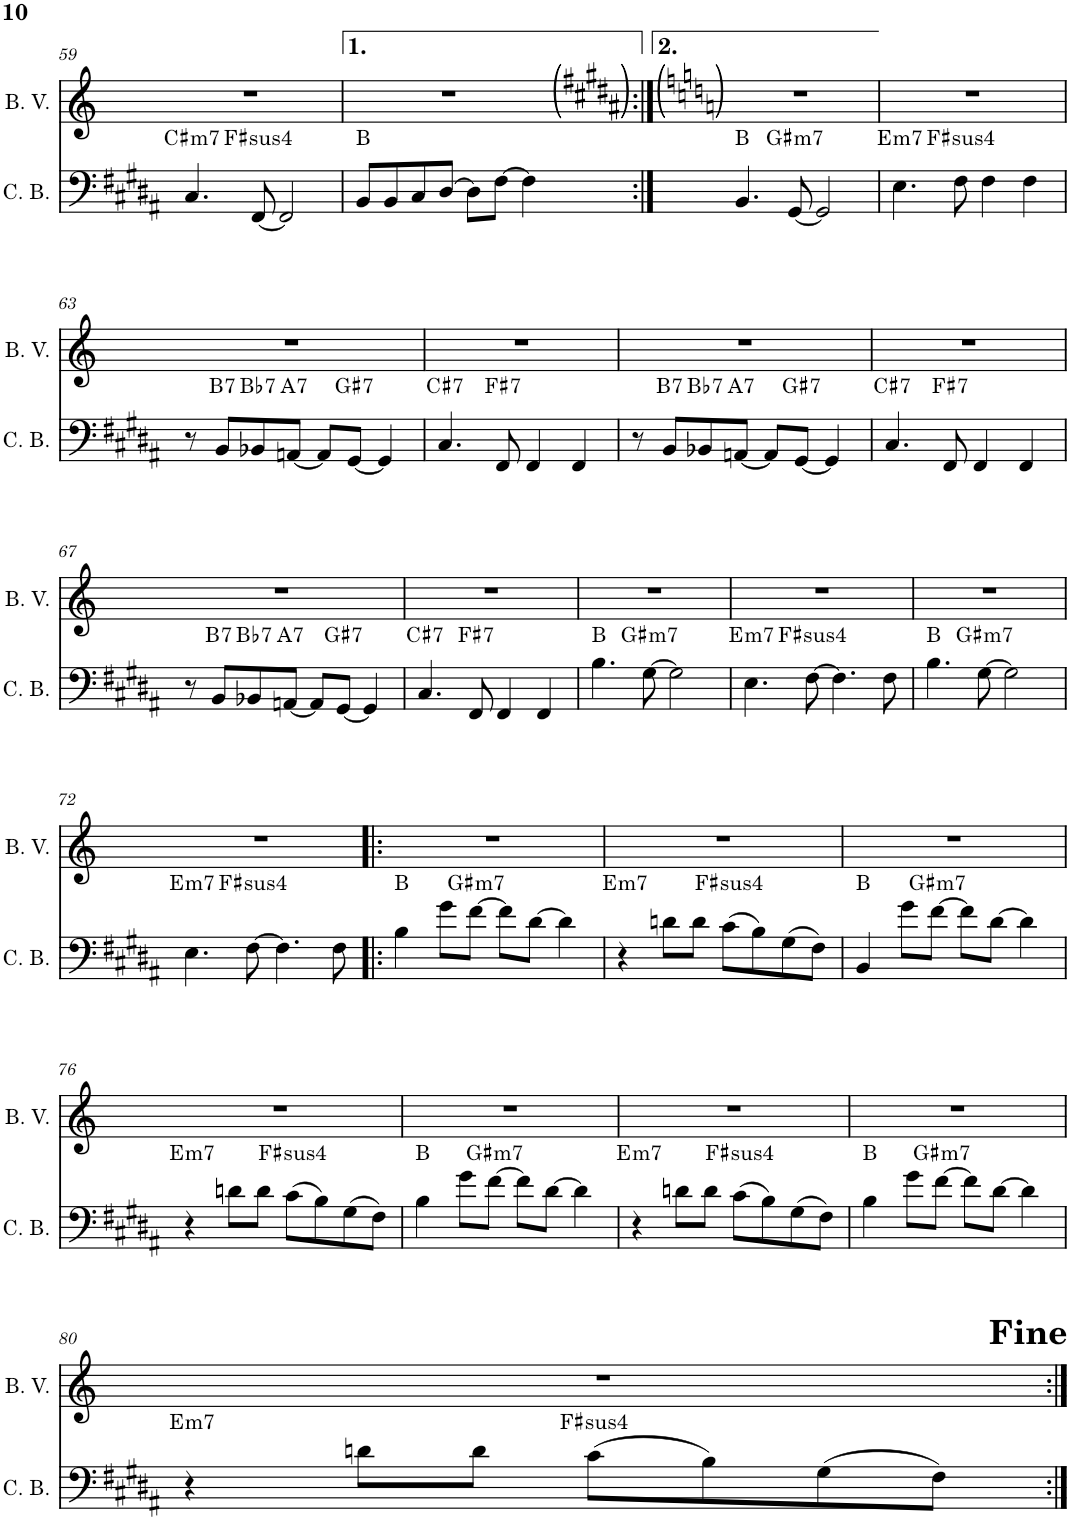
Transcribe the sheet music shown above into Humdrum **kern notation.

**kern	**harte	**kern
*part2	*part2	*part1
*staff2	*	*staff1
*I"Contra Baixo	*	*I"Back Vocal
*I'C. B.	*	*I'B. V.
!!LO:PB:g=z
*clefF4	*	*clefG2
*Trd7c12	*	*
*k[f#c#g#d#a#]	*	*k[]
*M4/4	*	*M4/4
=59	=59	=59
!	!LO:H:kt=m7	!
4.C#/	C#:min7	1r
!	!LO:H:kt=4	!
[8FF#/	F#:sus4	.
2FF#/]	.	.
=60	=60	=60
8BB/L	B:maj	1r
8BB/	.	.
8C#/	.	.
[8D#/J	.	.
8D#\L]	.	.
[8F#\J	.	.
4F#\]	.	.
=61:|!	=61:|!	=61:|!
4.BB/	B:maj	1r
!	!LO:H:kt=m7	!
[8GG#/	G#:min7	.
2GG#/]	.	.
=62	=62	=62
!	!LO:H:kt=m7	!
4.E\	E:min7	1r
!	!LO:H:kt=4	!
8F#\	F#:sus4	.
4F#\	.	.
4F#\	.	.
!!LO:LB:g=z
=63	=63	=63
8r	.	1r
!	!LO:H:kt=7	!
8BB/L	B:7	.
!	!LO:H:kt=7	!
8BB-X/	Bb:7	.
!	!LO:H:kt=7	!
[8AAn/J	A:7	.
8AA/L]	.	.
!	!LO:H:kt=7	!
[8GG#/J	G#:7	.
4GG#/]	.	.
=64	=64	=64
!	!LO:H:kt=7	!
4.C#/	C#:7	1r
!	!LO:H:kt=7	!
8FF#/	F#:7	.
4FF#/	.	.
4FF#/	.	.
=65	=65	=65
8r	.	1r
!	!LO:H:kt=7	!
8BB/L	B:7	.
!	!LO:H:kt=7	!
8BB-X/	Bb:7	.
!	!LO:H:kt=7	!
[8AAn/J	A:7	.
8AA/L]	.	.
!	!LO:H:kt=7	!
[8GG#/J	G#:7	.
4GG#/]	.	.
=66	=66	=66
!	!LO:H:kt=7	!
4.C#/	C#:7	1r
!	!LO:H:kt=7	!
8FF#/	F#:7	.
4FF#/	.	.
4FF#/	.	.
!!LO:LB:g=z
=67	=67	=67
8r	.	1r
!	!LO:H:kt=7	!
8BB/L	B:7	.
!	!LO:H:kt=7	!
8BB-X/	Bb:7	.
!	!LO:H:kt=7	!
[8AAn/J	A:7	.
8AA/L]	.	.
!	!LO:H:kt=7	!
[8GG#/J	G#:7	.
4GG#/]	.	.
=68	=68	=68
!	!LO:H:kt=7	!
4.C#/	C#:7	1r
!	!LO:H:kt=7	!
8FF#/	F#:7	.
4FF#/	.	.
4FF#/	.	.
=69	=69	=69
4.B\	B:maj	1r
!	!LO:H:kt=m7	!
[8G#\	G#:min7	.
2G#\]	.	.
=70	=70	=70
!	!LO:H:kt=m7	!
4.E\	E:min7	1r
!	!LO:H:kt=4	!
[8F#\	F#:sus4	.
4.F#\]	.	.
8F#\	.	.
=71	=71	=71
4.B\	B:maj	1r
!	!LO:H:kt=m7	!
[8G#\	G#:min7	.
2G#\]	.	.
!!LO:LB:g=z
=72	=72	=72
!	!LO:H:kt=m7	!
4.E\	E:min7	1r
!	!LO:H:kt=4	!
[8F#\	F#:sus4	.
4.F#\]	.	.
8F#\	.	.
=73!|:	=73!|:	=73!|:
4B\	B:maj	1r
8g#\L	.	.
!	!LO:H:kt=m7	!
[8f#\J	G#:min7	.
8f#\L]	.	.
[8d#\J	.	.
4d#\]	.	.
=74	=74	=74
!	!LO:H:kt=m7	!
4r	E:min7	1r
8dn\L	.	.
8d\J	.	.
!	!LO:H:kt=4	!
(8c#\L	F#:sus4	.
8B\)	.	.
(8G#\	.	.
8F#\J)	.	.
=75	=75	=75
4BB/	B:maj	1r
8g#\L	.	.
!	!LO:H:kt=m7	!
[8f#\J	G#:min7	.
8f#\L]	.	.
[8d#\J	.	.
4d#\]	.	.
!!LO:LB:g=z
=76	=76	=76
!	!LO:H:kt=m7	!
4r	E:min7	1r
8dn\L	.	.
8d\J	.	.
!	!LO:H:kt=4	!
(8c#\L	F#:sus4	.
8B\)	.	.
(8G#\	.	.
8F#\J)	.	.
=77	=77	=77
4B\	B:maj	1r
8g#\L	.	.
!	!LO:H:kt=m7	!
[8f#\J	G#:min7	.
8f#\L]	.	.
[8d#\J	.	.
4d#\]	.	.
=78	=78	=78
!	!LO:H:kt=m7	!
4r	E:min7	1r
8dn\L	.	.
8d\J	.	.
!	!LO:H:kt=4	!
(8c#\L	F#:sus4	.
8B\)	.	.
(8G#\	.	.
8F#\J)	.	.
=79	=79	=79
4B\	B:maj	1r
8g#\L	.	.
!	!LO:H:kt=m7	!
[8f#\J	G#:min7	.
8f#\L]	.	.
[8d#\J	.	.
4d#\]	.	.
!!LO:LB:g=z
=80	=80	=80
!	!LO:H:kt=m7	!
4r	E:min7	1r
8dn\L	.	.
8d\J	.	.
!	!LO:H:kt=4	!
(8c#\L	F#:sus4	.
8B\)	.	.
(8G#\	.	.
8F#\J)	.	.
!	!	!LO:TX:a:t=<b><font size="16"/>Fine</b>
=:|!	=:|!	=:|!
*-	*-	*-
